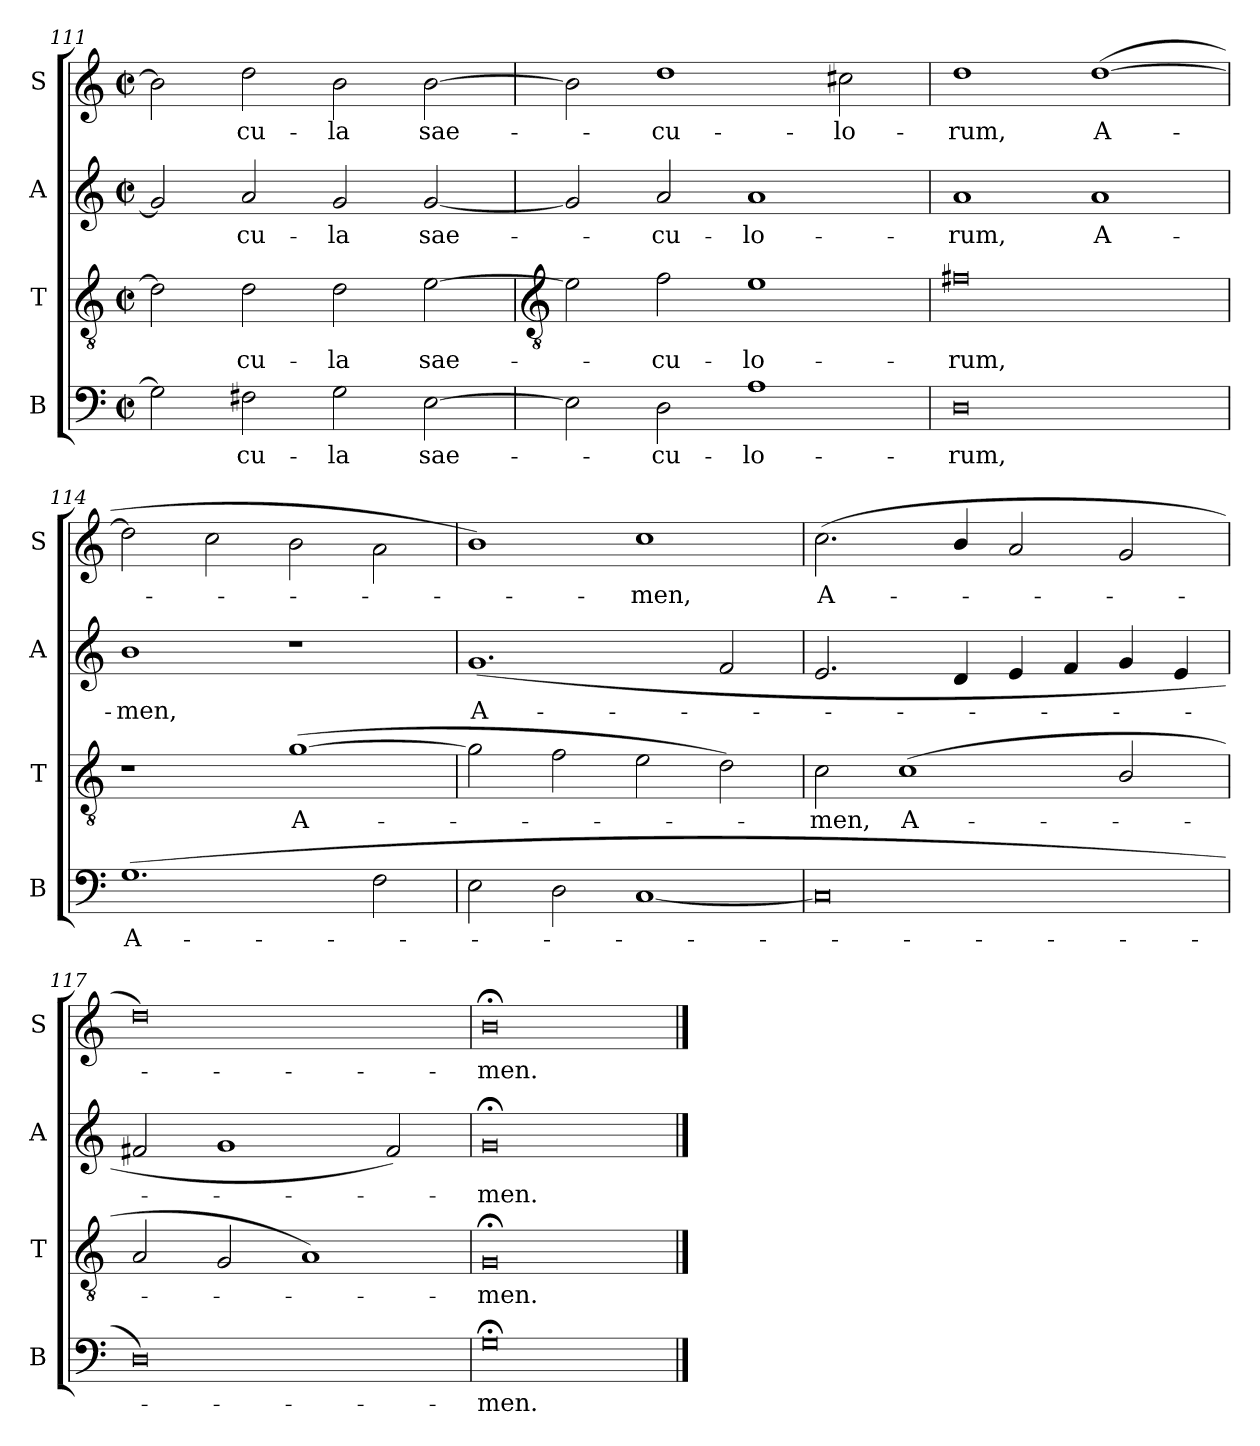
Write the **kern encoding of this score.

**kern	**text	**kern	**text	**kern	**text	**kern	**text
*part4	*part4	*part3	*part3	*part2	*part2	*part1	*part1
*staff4	*staff4	*staff3	*staff3	*staff2	*staff2	*staff1	*staff1
*I"B	*	*I"T	*	*I"A	*	*I"S	*
*I'B	*	*I'T	*	*I'A	*	*I'S	*
*clefF4	*	*clefGv2	*	*clefG2	*	*clefG2	*
*k[]	*	*k[]	*	*k[]	*	*k[]	*
*C:	*	*C:	*	*C:	*	*C:	*
*M4/2	*	*M4/2	*	*M4/2	*	*M4/2	*
*met(c|)	*	*met(c|)	*	*met(c|)	*	*met(c|)	*
=111	=111	=111	=111	=111	=111	=111	=111
2G]	.	2d]	.	2g]	.	2b]	.
!	!LO:LY:b	!	!LO:LY:b	!	!LO:LY:b	!	!LO:LY:b
2F#X	cu-	2d	cu-	2a	cu-	2dd	cu-
!	!LO:LY:b	!	!LO:LY:b	!	!LO:LY:b	!	!LO:LY:b
2G	-la	2d	-la	2g	-la	2b	-la
!	!LO:LY:b	!	!LO:LY:b	!	!LO:LY:b	!	!LO:LY:b
[2E	sae-	[2e	sae-	[2g	sae-	[2b	sae-
!!LO:LB:g=z
=112	=112	=112	=112	=112	=112	=112	=112
*	*	*clefGv2	*	*	*	*	*
2E]	.	2e]	.	2g]	.	2b]	.
!	!LO:LY:b	!	!LO:LY:b	!	!LO:LY:b	!	!LO:LY:b
2D	cu-	2f	cu-	2a	cu-	1dd	cu-
!	!LO:LY:b	!	!LO:LY:b	!	!LO:LY:b	!	!
1A	-lo-	1e	-lo-	1a	-lo-	.	.
!	!	!	!	!	!	!	!LO:LY:b
.	.	.	.	.	.	2cc#X	-lo-
=113	=113	=113	=113	=113	=113	=113	=113
!	!LO:LY:b	!	!LO:LY:b	!	!LO:LY:b	!	!LO:LY:b
0D	-rum,	0f#X	-rum,	1a	-rum,	1dd	-rum,
!	!	!	!	!	!LO:LY:b	!	!LO:LY:b
.	.	.	.	1a	A-	(>[1dd	A-
=114	=114	=114	=114	=114	=114	=114	=114
!	!LO:LY:b	!	!	!	!LO:LY:b	!	!
(>1.G	A-	1r	.	1b	-men,	2dd]	.
.	.	.	.	.	.	2cc	.
!	!	!	!LO:LY:b	!	!	!	!
.	.	(>[1g	A-	1r	.	2b	.
2F	.	.	.	.	.	2a\	.
=115	=115	=115	=115	=115	=115	=115	=115
!	!	!	!	!	!LO:LY:b	!	!
2E	.	2g]	.	(<1.g	A-	1b)	.
2D	.	2f	.	.	.	.	.
!	!	!	!	!	!	!	!LO:LY:b
[1C	.	2e	.	.	.	1cc	men,
.	.	2d)	.	2f	.	.	.
=116	=116	=116	=116	=116	=116	=116	=116
!	!	!	!LO:LY:b	!	!	!	!LO:LY:b
0C]	.	2c	men,	2.e	.	(<2.cc	A-
!	!	!	!LO:LY:b	!	!	!	!
.	.	(<1c	A-	.	.	.	.
.	.	.	.	4d	.	4b/	.
.	.	.	.	4e	.	2a	.
.	.	.	.	4f	.	.	.
.	.	2B/	.	4g	.	2g	.
.	.	.	.	4e	.	.	.
=117	=117	=117	=117	=117	=117	=117	=117
0D)	.	2A	.	2f#X	.	0dd/)	.
.	.	2G	.	1g	.	.	.
.	.	1A)	.	.	.	.	.
.	.	.	.	2f#)	.	.	.
=118	=118	=118	=118	=118	=118	=118	=118
!	!LO:LY:b	!	!LO:LY:b	!	!LO:LY:b	!	!LO:LY:b
0G;<	men.	0G;<	men.	0g;<	men.	0b;<	men.
==	==	==	==	==	==	==	==
*-	*-	*-	*-	*-	*-	*-	*-
